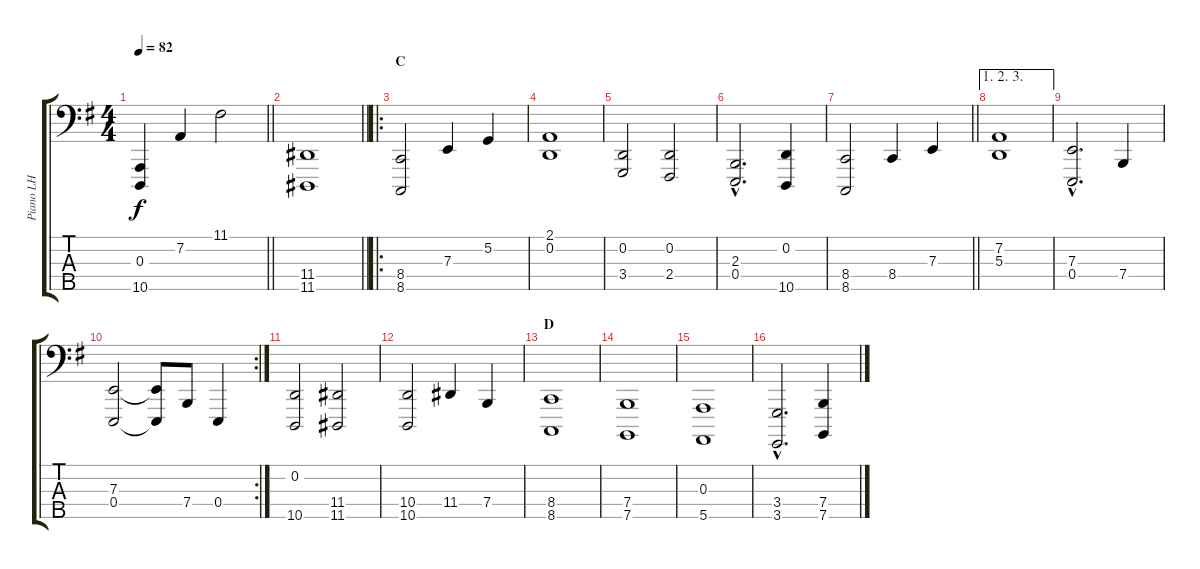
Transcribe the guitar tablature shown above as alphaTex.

\track ("Piano LH" "Piano LH") {instrument acousticgrandpiano}
\staff {score tabs}
\tuning (G2 D2 A1 E1 E0) {hide}
\ts (4 4)
\tempo 82
\clef f4
\barLineRight lightlight
\ks g
(0.3 10.5).4{dy f} 7.2.4 11.1.2 |
\section ("" "")
\barLineRight lightlight
(11.4 11.5).1 |
\ro
\section ("" "C")
(8.4 8.5).2 7.3.4 5.2.4 |
(2.1 0.2).1 |
(0.2 3.4).2 (0.2 2.4).2 |
(2.3{hac} 0.4{hac}).2{d} (0.2 10.5).4 |
\barLineRight lightlight
(8.4 8.5).2 8.4.4 7.3.4 |
\ae (1 2 3)
(7.2 5.3).1 |
(7.3{hac} 0.4{hac}).2{d} 7.4.4 |
\rc 2
(7.3 0.4).2 (7.3{t} 0.4{t}).8 7.4.8 0.4.4 |
(0.2 10.5).2 (11.4 11.5).2 |
\section ("" "")
(10.4 10.5).2 11.4.4 7.4.4 |
\section ("" "D")
(8.4 8.5).1 |
(7.4 7.5).1 |
(0.3 5.5).1 |
(3.4{hac} 3.5{hac}).2{d} (7.4 7.5).4
